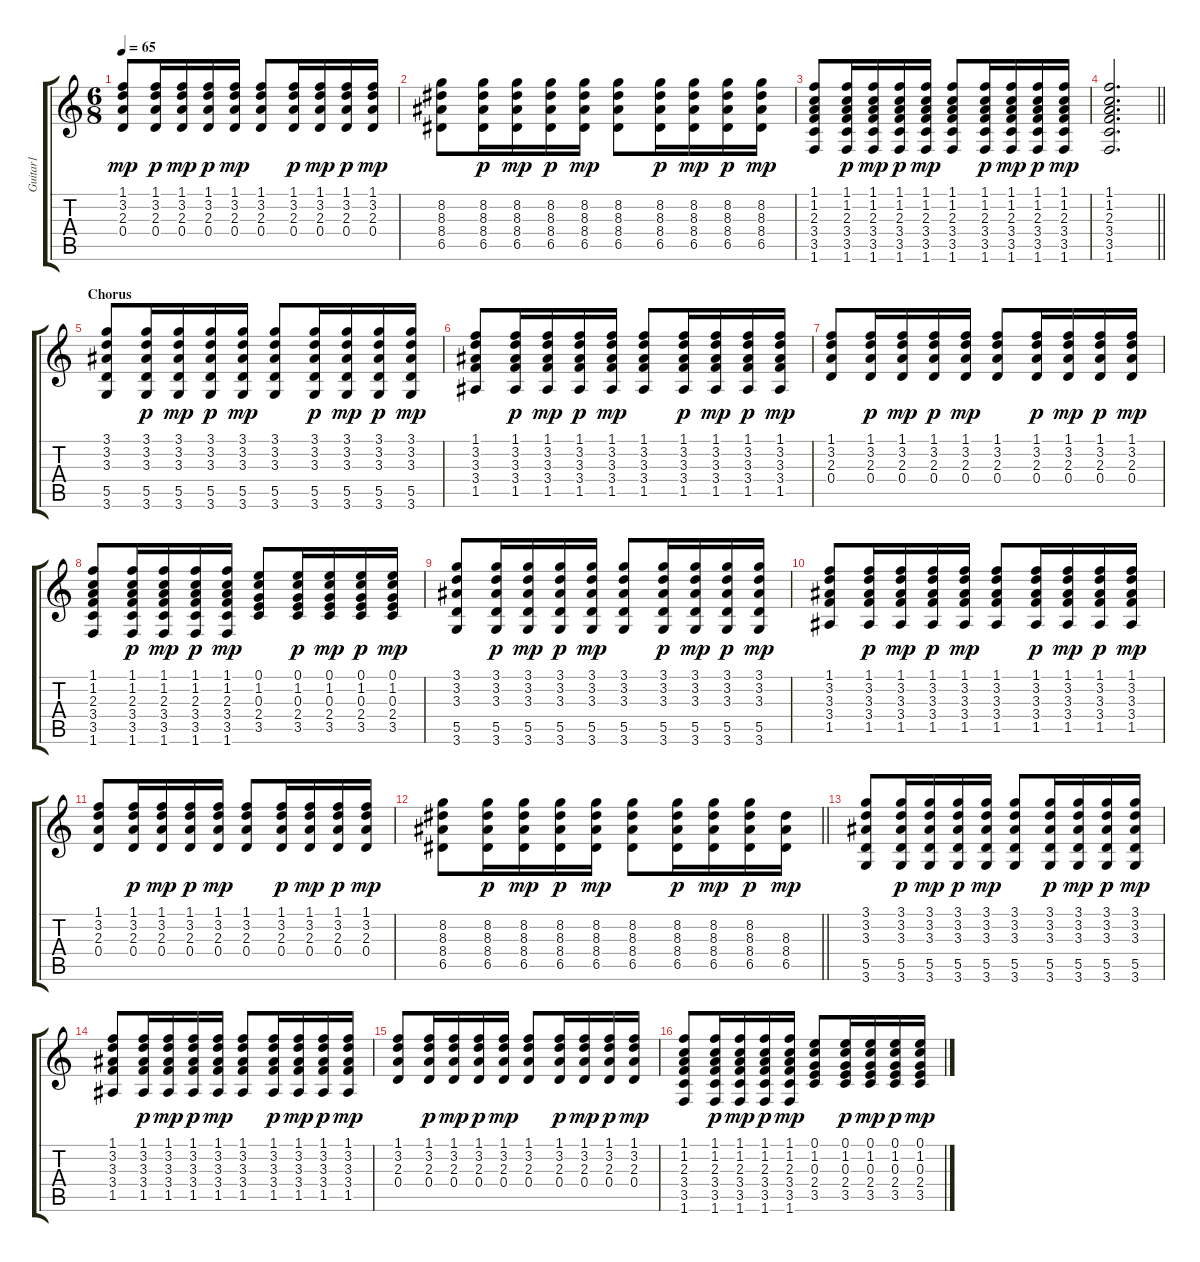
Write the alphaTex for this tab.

\track ("Guitar1" "Guitar1") {instrument acousticguitarsteel}
\staff {score tabs}
\tuning (E4 B3 G3 D3 A2 E2) {hide}
\ts (6 8)
\tempo 65
\clef g2
\ks c
(1.1 3.2 2.3 0.4).8{dy mp} (1.1 3.2 2.3 0.4).16{dy p} (1.1 3.2 2.3 0.4).16{dy mp} (1.1 3.2 2.3 0.4).16{dy p} (1.1 3.2 2.3 0.4).16{dy mp} (1.1 3.2 2.3 0.4).8 (1.1 3.2 2.3 0.4).16{dy p} (1.1 3.2 2.3 0.4).16{dy mp} (1.1 3.2 2.3 0.4).16{dy p} (1.1 3.2 2.3 0.4).16{dy mp} |
(8.2 8.3 8.4 6.5).8 (8.2 8.3 8.4 6.5).16{dy p} (8.2 8.3 8.4 6.5).16{dy mp} (8.2 8.3 8.4 6.5).16{dy p} (8.2 8.3 8.4 6.5).16{dy mp} (8.2 8.3 8.4 6.5).8 (8.2 8.3 8.4 6.5).16{dy p} (8.2 8.3 8.4 6.5).16{dy mp} (8.2 8.3 8.4 6.5).16{dy p} (8.2 8.3 8.4 6.5).16{dy mp} |
(1.1 1.2 2.3 3.4 3.5 1.6).8 (1.1 1.2 2.3 3.4 3.5 1.6).16{dy p} (1.1 1.2 2.3 3.4 3.5 1.6).16{dy mp} (1.1 1.2 2.3 3.4 3.5 1.6).16{dy p} (1.1 1.2 2.3 3.4 3.5 1.6).16{dy mp} (1.1 1.2 2.3 3.4 3.5 1.6).8 (1.1 1.2 2.3 3.4 3.5 1.6).16{dy p} (1.1 1.2 2.3 3.4 3.5 1.6).16{dy mp} (1.1 1.2 2.3 3.4 3.5 1.6).16{dy p} (1.1 1.2 2.3 3.4 3.5 1.6).16{dy mp} |
\barLineRight lightlight
(1.1 1.2 2.3 3.4 3.5 1.6).2{d} |
\section ("" "Chorus")
(3.1 3.2 3.3 5.5 3.6).8 (3.1 3.2 3.3 5.5 3.6).16{dy p} (3.1 3.2 3.3 5.5 3.6).16{dy mp} (3.1 3.2 3.3 5.5 3.6).16{dy p} (3.1 3.2 3.3 5.5 3.6).16{dy mp} (3.1 3.2 3.3 5.5 3.6).8 (3.1 3.2 3.3 5.5 3.6).16{dy p} (3.1 3.2 3.3 5.5 3.6).16{dy mp} (3.1 3.2 3.3 5.5 3.6).16{dy p} (3.1 3.2 3.3 5.5 3.6).16{dy mp} |
(1.1 3.2 3.3 3.4 1.5).8 (1.1 3.2 3.3 3.4 1.5).16{dy p} (1.1 3.2 3.3 3.4 1.5).16{dy mp} (1.1 3.2 3.3 3.4 1.5).16{dy p} (1.1 3.2 3.3 3.4 1.5).16{dy mp} (1.1 3.2 3.3 3.4 1.5).8 (1.1 3.2 3.3 3.4 1.5).16{dy p} (1.1 3.2 3.3 3.4 1.5).16{dy mp} (1.1 3.2 3.3 3.4 1.5).16{dy p} (1.1 3.2 3.3 3.4 1.5).16{dy mp} |
(1.1 3.2 2.3 0.4).8 (1.1 3.2 2.3 0.4).16{dy p} (1.1 3.2 2.3 0.4).16{dy mp} (1.1 3.2 2.3 0.4).16{dy p} (1.1 3.2 2.3 0.4).16{dy mp} (1.1 3.2 2.3 0.4).8 (1.1 3.2 2.3 0.4).16{dy p} (1.1 3.2 2.3 0.4).16{dy mp} (1.1 3.2 2.3 0.4).16{dy p} (1.1 3.2 2.3 0.4).16{dy mp} |
(1.1 1.2 2.3 3.4 3.5 1.6).8 (1.1 1.2 2.3 3.4 3.5 1.6).16{dy p} (1.1 1.2 2.3 3.4 3.5 1.6).16{dy mp} (1.1 1.2 2.3 3.4 3.5 1.6).16{dy p} (1.1 1.2 2.3 3.4 3.5 1.6).16{dy mp} (0.1 1.2 0.3 2.4 3.5).8 (0.1 1.2 0.3 2.4 3.5).16{dy p} (0.1 1.2 0.3 2.4 3.5).16{dy mp} (0.1 1.2 0.3 2.4 3.5).16{dy p} (0.1 1.2 0.3 2.4 3.5).16{dy mp} |
(3.1 3.2 3.3 5.5 3.6).8 (3.1 3.2 3.3 5.5 3.6).16{dy p} (3.1 3.2 3.3 5.5 3.6).16{dy mp} (3.1 3.2 3.3 5.5 3.6).16{dy p} (3.1 3.2 3.3 5.5 3.6).16{dy mp} (3.1 3.2 3.3 5.5 3.6).8 (3.1 3.2 3.3 5.5 3.6).16{dy p} (3.1 3.2 3.3 5.5 3.6).16{dy mp} (3.1 3.2 3.3 5.5 3.6).16{dy p} (3.1 3.2 3.3 5.5 3.6).16{dy mp} |
(1.1 3.2 3.3 3.4 1.5).8 (1.1 3.2 3.3 3.4 1.5).16{dy p} (1.1 3.2 3.3 3.4 1.5).16{dy mp} (1.1 3.2 3.3 3.4 1.5).16{dy p} (1.1 3.2 3.3 3.4 1.5).16{dy mp} (1.1 3.2 3.3 3.4 1.5).8 (1.1 3.2 3.3 3.4 1.5).16{dy p} (1.1 3.2 3.3 3.4 1.5).16{dy mp} (1.1 3.2 3.3 3.4 1.5).16{dy p} (1.1 3.2 3.3 3.4 1.5).16{dy mp} |
(1.1 3.2 2.3 0.4).8 (1.1 3.2 2.3 0.4).16{dy p} (1.1 3.2 2.3 0.4).16{dy mp} (1.1 3.2 2.3 0.4).16{dy p} (1.1 3.2 2.3 0.4).16{dy mp} (1.1 3.2 2.3 0.4).8 (1.1 3.2 2.3 0.4).16{dy p} (1.1 3.2 2.3 0.4).16{dy mp} (1.1 3.2 2.3 0.4).16{dy p} (1.1 3.2 2.3 0.4).16{dy mp} |
\barLineRight lightlight
(8.2 8.3 8.4 6.5).8 (8.2 8.3 8.4 6.5).16{dy p} (8.2 8.3 8.4 6.5).16{dy mp} (8.2 8.3 8.4 6.5).16{dy p} (8.2 8.3 8.4 6.5).16{dy mp} (8.2 8.3 8.4 6.5).8 (8.2 8.3 8.4 6.5).16{dy p} (8.2 8.3 8.4 6.5).16{dy mp} (8.2 8.3 8.4 6.5).16{dy p} (8.3 8.4 6.5).16{dy mp} |
(3.1 3.2 3.3 5.5 3.6).8 (3.1 3.2 3.3 5.5 3.6).16{dy p} (3.1 3.2 3.3 5.5 3.6).16{dy mp} (3.1 3.2 3.3 5.5 3.6).16{dy p} (3.1 3.2 3.3 5.5 3.6).16{dy mp} (3.1 3.2 3.3 5.5 3.6).8 (3.1 3.2 3.3 5.5 3.6).16{dy p} (3.1 3.2 3.3 5.5 3.6).16{dy mp} (3.1 3.2 3.3 5.5 3.6).16{dy p} (3.1 3.2 3.3 5.5 3.6).16{dy mp} |
(1.1 3.2 3.3 3.4 1.5).8 (1.1 3.2 3.3 3.4 1.5).16{dy p} (1.1 3.2 3.3 3.4 1.5).16{dy mp} (1.1 3.2 3.3 3.4 1.5).16{dy p} (1.1 3.2 3.3 3.4 1.5).16{dy mp} (1.1 3.2 3.3 3.4 1.5).8 (1.1 3.2 3.3 3.4 1.5).16{dy p} (1.1 3.2 3.3 3.4 1.5).16{dy mp} (1.1 3.2 3.3 3.4 1.5).16{dy p} (1.1 3.2 3.3 3.4 1.5).16{dy mp} |
(1.1 3.2 2.3 0.4).8 (1.1 3.2 2.3 0.4).16{dy p} (1.1 3.2 2.3 0.4).16{dy mp} (1.1 3.2 2.3 0.4).16{dy p} (1.1 3.2 2.3 0.4).16{dy mp} (1.1 3.2 2.3 0.4).8 (1.1 3.2 2.3 0.4).16{dy p} (1.1 3.2 2.3 0.4).16{dy mp} (1.1 3.2 2.3 0.4).16{dy p} (1.1 3.2 2.3 0.4).16{dy mp} |
(1.1 1.2 2.3 3.4 3.5 1.6).8 (1.1 1.2 2.3 3.4 3.5 1.6).16{dy p} (1.1 1.2 2.3 3.4 3.5 1.6).16{dy mp} (1.1 1.2 2.3 3.4 3.5 1.6).16{dy p} (1.1 1.2 2.3 3.4 3.5 1.6).16{dy mp} (0.1 1.2 0.3 2.4 3.5).8 (0.1 1.2 0.3 2.4 3.5).16{dy p} (0.1 1.2 0.3 2.4 3.5).16{dy mp} (0.1 1.2 0.3 2.4 3.5).16{dy p} (0.1 1.2 0.3 2.4 3.5).16{dy mp}
